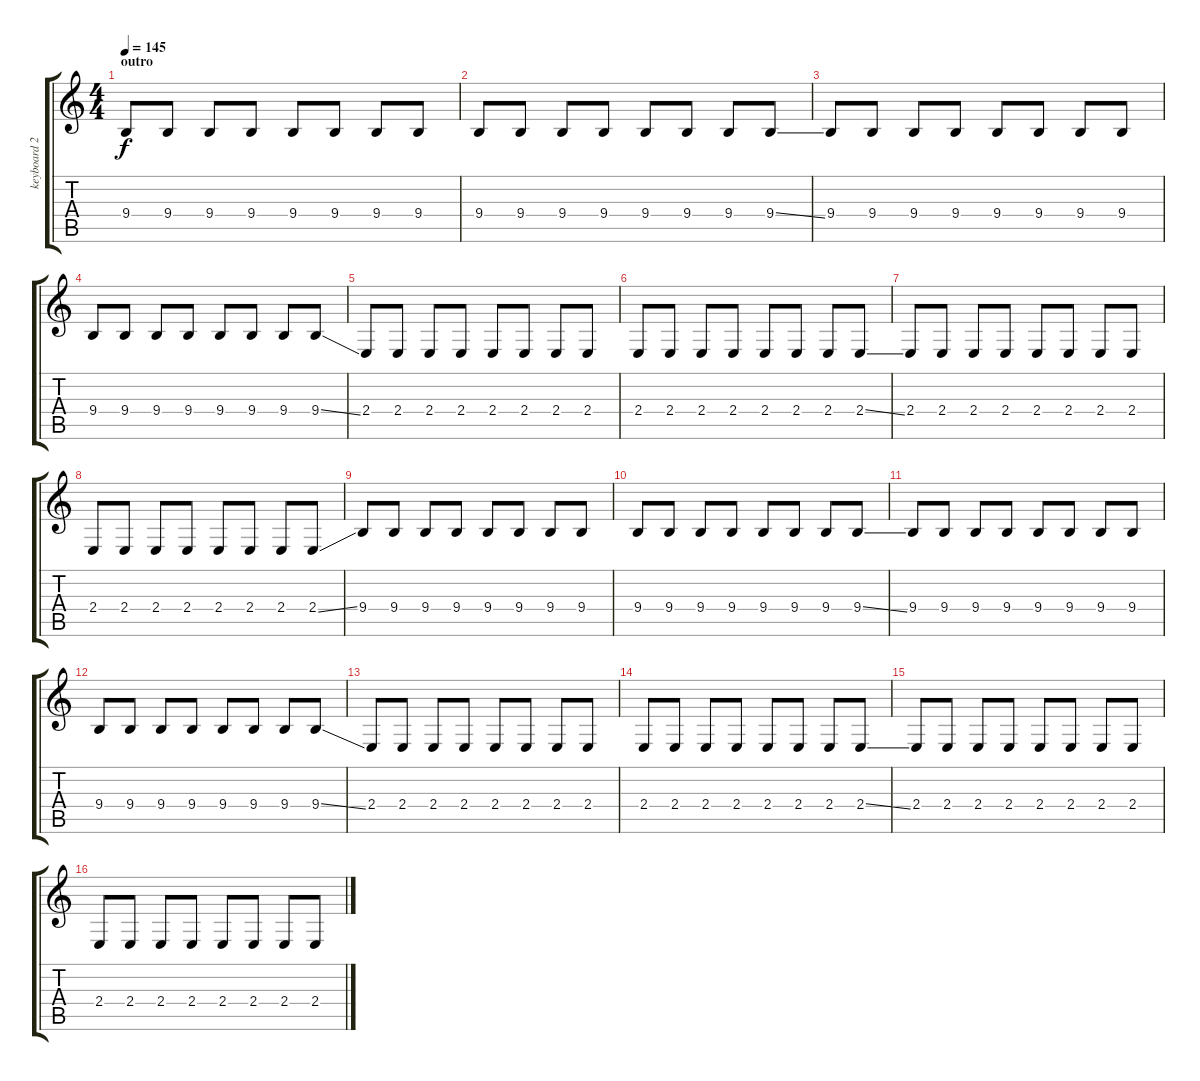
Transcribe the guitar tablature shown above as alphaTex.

\track ("keyboard 2" "keyboard 2") {instrument fx8scifi}
\staff {score tabs}
\tuning (E4 B3 G3 D3 A2 E2) {hide}
\ts (4 4)
\section ("" "outro")
\tempo 145
\clef g2
\ks c
9.4.8{dy f} 9.4.8 9.4.8 9.4.8 9.4.8 9.4.8 9.4.8 9.4.8 |
9.4.8 9.4.8 9.4.8 9.4.8 9.4.8 9.4.8 9.4.8 9.4{ss}.8 |
9.4.8 9.4.8 9.4.8 9.4.8 9.4.8 9.4.8 9.4.8 9.4.8 |
9.4.8 9.4.8 9.4.8 9.4.8 9.4.8 9.4.8 9.4.8 9.4{ss}.8 |
2.4.8 2.4.8 2.4.8 2.4.8 2.4.8 2.4.8 2.4.8 2.4.8 |
2.4.8 2.4.8 2.4.8 2.4.8 2.4.8 2.4.8 2.4.8 2.4{ss}.8 |
2.4.8 2.4.8 2.4.8 2.4.8 2.4.8 2.4.8 2.4.8 2.4.8 |
2.4.8 2.4.8 2.4.8 2.4.8 2.4.8 2.4.8 2.4.8 2.4{ss}.8 |
9.4.8 9.4.8 9.4.8 9.4.8 9.4.8 9.4.8 9.4.8 9.4.8 |
9.4.8 9.4.8 9.4.8 9.4.8 9.4.8 9.4.8 9.4.8 9.4{ss}.8 |
9.4.8 9.4.8 9.4.8 9.4.8 9.4.8 9.4.8 9.4.8 9.4.8 |
9.4.8 9.4.8 9.4.8 9.4.8 9.4.8 9.4.8 9.4.8 9.4{ss}.8 |
2.4.8 2.4.8 2.4.8 2.4.8 2.4.8 2.4.8 2.4.8 2.4.8 |
2.4.8 2.4.8 2.4.8 2.4.8 2.4.8 2.4.8 2.4.8 2.4{ss}.8 |
2.4.8 2.4.8 2.4.8 2.4.8 2.4.8 2.4.8 2.4.8 2.4.8 |
2.4.8 2.4.8 2.4.8 2.4.8 2.4.8 2.4.8 2.4.8 2.4{ss}.8
